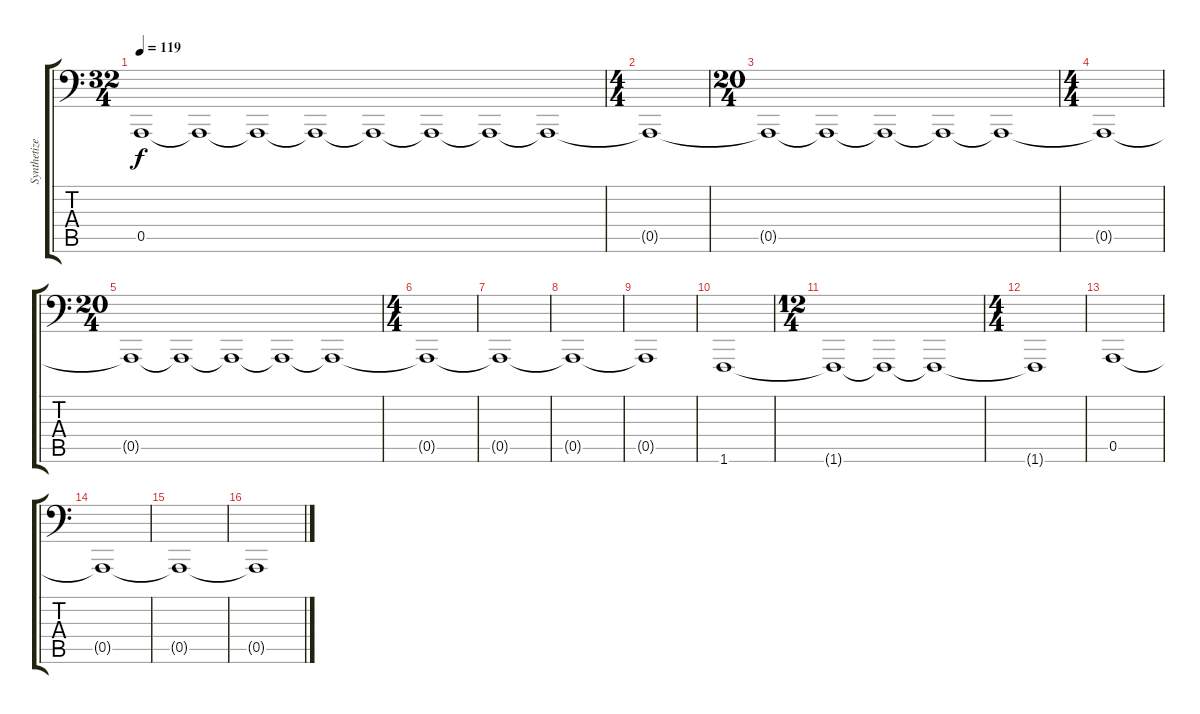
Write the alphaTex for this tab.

\track ("Synthetizers drone" "Synthetize") {instrument synthvoice}
\staff {score tabs}
\tuning (E3 B2 G2 D2 A1 E1) {hide}
\ts (32 4)
\tempo 119
\clef f4
\ks c
0.5.1{dy f instrument synthvoice} 0.5{t}.1 0.5{t}.1 0.5{t}.1 0.5{t}.1 0.5{t}.1 0.5{t}.1 0.5{t}.1 |
\ts (4 4)
0.5{t}.1 |
\ts (20 4)
0.5{t}.1 0.5{t}.1 0.5{t}.1 0.5{t}.1 0.5{t}.1 |
\ts (4 4)
0.5{t}.1 |
\ts (20 4)
0.5{t}.1 0.5{t}.1 0.5{t}.1 0.5{t}.1 0.5{t}.1 |
\ts (4 4)
0.5{t}.1 |
0.5{t}.1 |
0.5{t}.1 |
0.5{t}.1 |
1.6.1 |
\ts (12 4)
1.6{t}.1 1.6{t}.1 1.6{t}.1 |
\ts (4 4)
1.6{t}.1 |
0.5.1 |
0.5{t}.1 |
0.5{t}.1 |
0.5{t}.1
